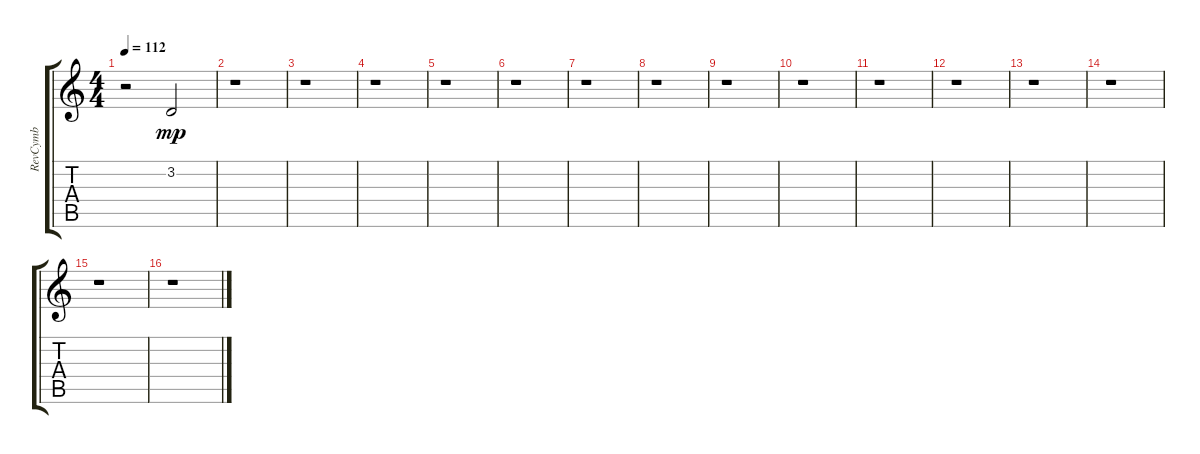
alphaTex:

\track ("RevCymb" "RevCymb") {instrument reversecymbal}
\staff {score tabs}
\tuning (E4 B3 G3 D3 A2 E2) {hide}
\ts (4 4)
\tempo 112
\clef g2
\ks c
r.2{dy mp} 3.2.2 |
r.1 |
r.1 |
r.1 |
r.1 |
r.1 |
r.1 |
r.1 |
r.1 |
r.1 |
r.1 |
r.1 |
r.1 |
r.1 |
r.1 |
r.1
